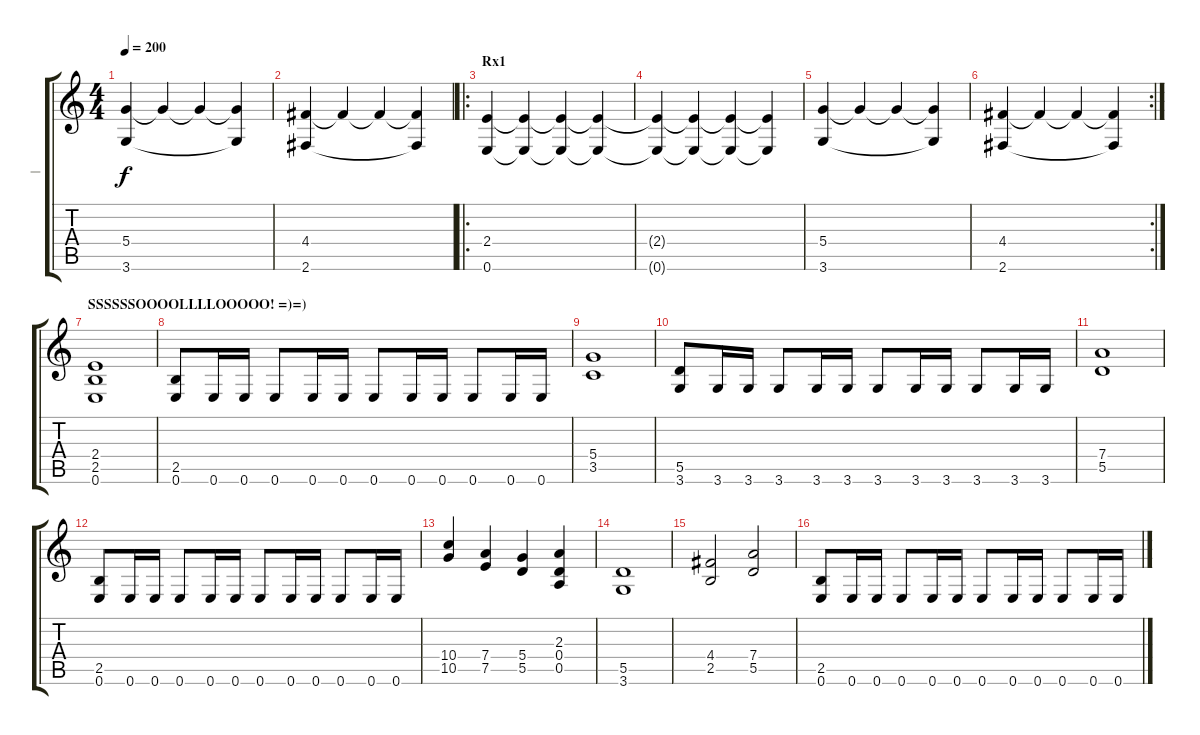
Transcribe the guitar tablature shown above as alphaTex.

\track ("   |" "   |") {instrument electricbassfinger}
\staff {score tabs}
\tuning (E4 B3 G3 D3 A2 E2) {hide}
\ts (4 4)
\tempo 200
\clef g2
\ks c
(5.4 3.6).4{dy f} 5.4{t}.4 5.4{t}.4 (5.4{t} 3.6{t}).4 |
(4.4 2.6).4 4.4{t}.4 4.4{t}.4 (4.4{t} 2.6{t}).4 |
\ro
\section ("" "Rx1")
(2.4 0.6).4 (2.4{t} 0.6{t}).4 (2.4{t} 0.6{t}).4 (2.4{t} 0.6{t}).4 |
(2.4{t} 0.6{t}).4 (2.4{t} 0.6{t}).4 (2.4{t} 0.6{t}).4 (2.4{t} 0.6{t}).4 |
(5.4 3.6).4 5.4{t}.4 5.4{t}.4 (5.4{t} 3.6{t}).4 |
\rc 2
(4.4 2.6).4 4.4{t}.4 4.4{t}.4 (4.4{t} 2.6{t}).4 |
\section ("" "SSSSSSOOOOLLLLOOOOO! =)=)")
(2.4 2.5 0.6).1 |
(2.5 0.6).8 0.6.16 0.6.16 0.6.8 0.6.16 0.6.16 0.6.8 0.6.16 0.6.16 0.6.8 0.6.16 0.6.16 |
(5.4 3.5).1 |
(5.5 3.6).8 3.6.16 3.6.16 3.6.8 3.6.16 3.6.16 3.6.8 3.6.16 3.6.16 3.6.8 3.6.16 3.6.16 |
(7.4 5.5).1 |
(2.5 0.6).8 0.6.16 0.6.16 0.6.8 0.6.16 0.6.16 0.6.8 0.6.16 0.6.16 0.6.8 0.6.16 0.6.16 |
(10.4 10.5).4 (7.4 7.5).4 (5.4 5.5).4 (2.3 0.4 0.5).4 |
(5.5 3.6).1 |
(4.4 2.5).2 (7.4 5.5).2 |
\section ("" "")
(2.5 0.6).8 0.6.16 0.6.16 0.6.8 0.6.16 0.6.16 0.6.8 0.6.16 0.6.16 0.6.8 0.6.16 0.6.16
